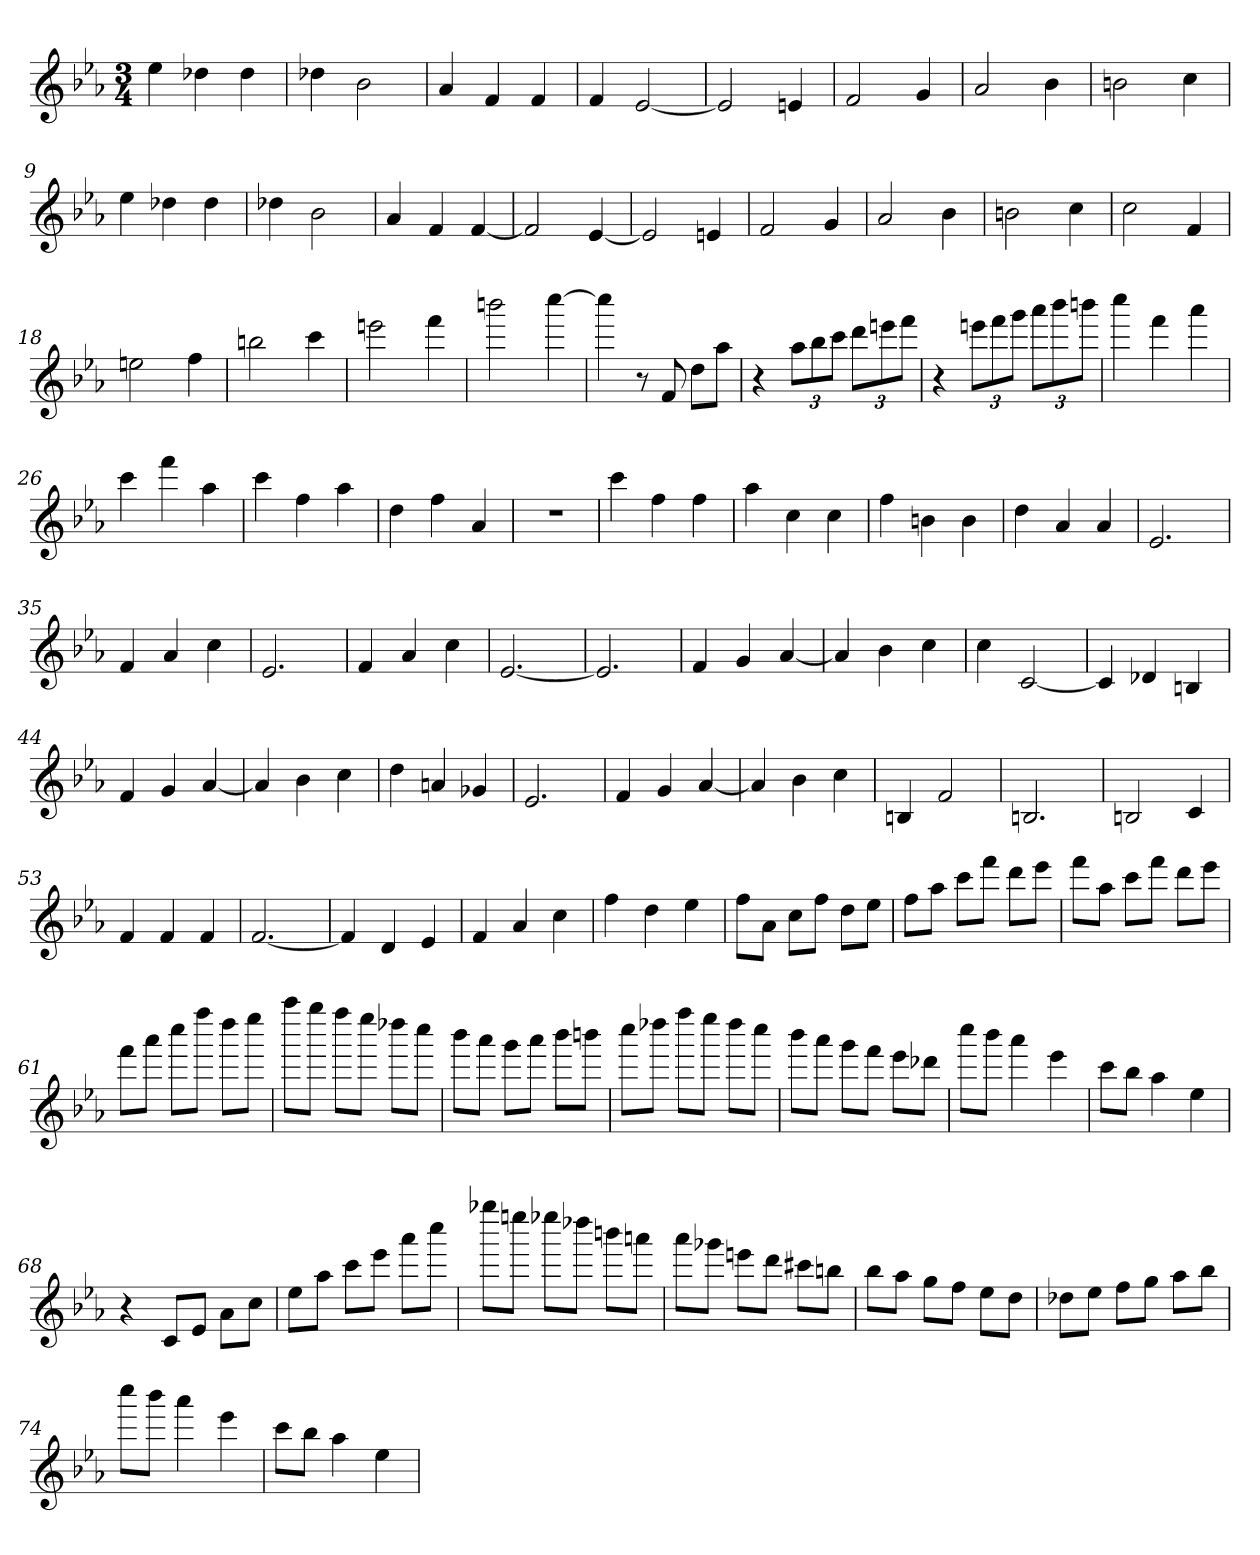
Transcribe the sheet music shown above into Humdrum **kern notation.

**kern
*part1
*staff1
*clefG2
*k[b-e-a-]
*E-:
*M3/4
=1
4ee-
4dd-X
4dd-
=2
4dd-X
2b-
=3
4a-
4f
4f
=4
4f
[2e-
=5
2e-]
4en
=6
2f
4g
=7
2a-
4b-
=8
2bn
4cc
=9
4ee-
4dd-X
4dd-
=10
4dd-X
2b-
=11
4a-
4f
[4f
=12
2f]
[4e-
=13
2e-]
4en
=14
2f
4g
=15
2a-
4b-
=16
2bn
4cc
=17
2cc
4f
=18
2een
4ff
=19
2bbn
4ccc
=20
2eeen
4fff
=21
2bbbn
[4cccc
=22
4cccc]
8r
8f
8dd\L
8aa-\J
=23
4r
12aa-\L
12bb-\
12ccc\J
12ddd\L
12eeen\
12fff\J
=24
4r
12eeen\L
12fff\
12ggg\J
12aaa-\L
12bbb-\
12bbbn\J
=25
4cccc
4fff
4aaa-
=26
4ccc
4fff
4aa-
=27
4ccc
4ff
4aa-
=28
4dd
4ff
4a-
=29
2.r
=30
4ccc
4ff
4ff
=31
4aa-
4cc
4cc
=32
4ff
4bn
4b
=33
4dd
4a-
4a-
=34
2.e-
=35
4f
4a-
4cc
=36
2.e-
=37
4f
4a-
4cc
=38
[2.e-
=39
2.e-]
=40
4f
4g
[4a-
=41
4a-]
4b-
4cc
=42
4cc
[2c
=43
4c]
4d-X
4Bn
=44
4f
4g
[4a-
=45
4a-]
4b-
4cc
=46
4dd
4an
4g-X
=47
2.e-
=48
4f
4g
[4a-
=49
4a-]
4b-
4cc
=50
4Bn
2f
=51
2.Bn
=52
2Bn
4c
=53
4f
4f
4f
=54
[2.f
=55
4f]
4d
4e-
=56
4f
4a-
4cc
=57
4ff
4dd
4ee-
=58
8ff\L
8a-\J
8cc\L
8ff\J
8dd\L
8ee-\J
=59
8ff\L
8aa-\J
8ccc\L
8fff\J
8ddd\L
8eee-\J
=60
8fff\L
8aa-\J
8ccc\L
8fff\J
8ddd\L
8eee-\J
=61
8fff\L
8aaa-\J
8cccc\L
8ffff\J
8dddd\L
8eeee-\J
=62
8aaaa-\L
8gggg\J
8ffff\L
8eeee-\J
8dddd-X\L
8cccc\J
=63
8bbb-\L
8aaa-\J
8ggg\L
8aaa-\J
8bbb-\L
8bbbn\J
=64
8cccc\L
8dddd-X\J
8ffff\L
8eeee-\J
8dddd-\L
8cccc\J
=65
8bbb-\L
8aaa-\J
8ggg\L
8fff\J
8eee-\L
8ddd-X\J
=66
8cccc\L
8bbb-\J
4aaa-
4eee-
=67
8ccc\L
8bb-\J
4aa-
4ee-
=68
4r
8c/L
8e-/J
8a-\L
8cc\J
=69
8ee-\L
8aa-\J
8ccc\L
8eee-\J
8aaa-\L
8cccc\J
=70
8gggg-X\L
8eeeen\J
8eeee-X\L
8dddd-X\J
8bbbn\L
8aaan\J
=71
8aaa-\L
8ggg-X\J
8eeen\L
8ddd\J
8ccc#X\L
8bbn\J
=72
8bb-\L
8aa-\J
8gg\L
8ff\J
8ee-\L
8dd\J
=73
8dd-X\L
8ee-\J
8ff\L
8gg\J
8aa-\L
8bb-\J
=74
8cccc\L
8bbb-\J
4aaa-
4eee-
=75
8ccc\L
8bb-\J
4aa-
4ee-
=
*-
